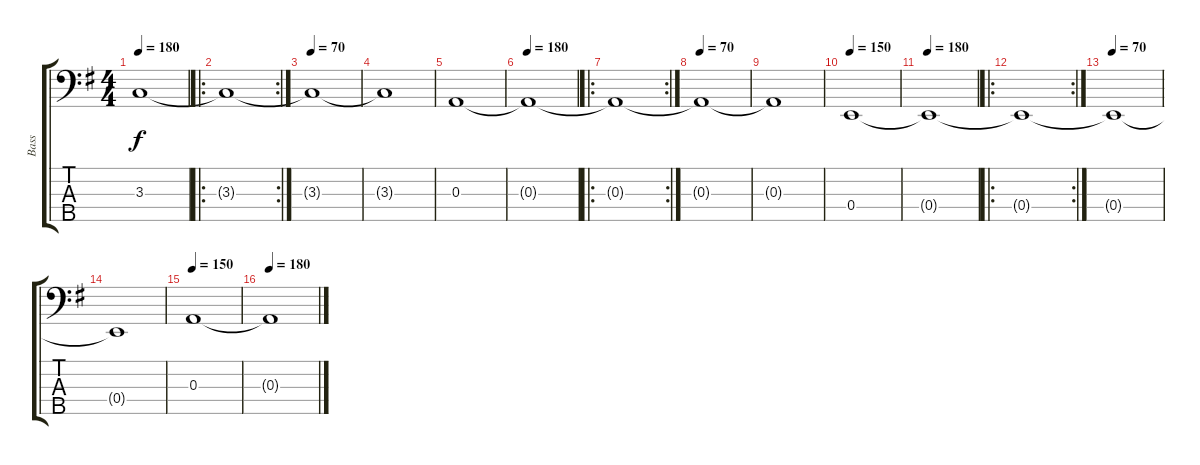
\track ("Bass" "Bass") {instrument electricbassfinger}
\staff {score tabs}
\tuning (G2 D2 A1 E1 B0) {hide}
\ts (4 4)
\tempo 180
\clef f4
\ks g
3.3{t}.1{dy f} |
\ro
\rc 2
3.3{t}.1 |
\tempo 70
3.3{t}.1 |
3.3{t}.1 |
0.3.1 |
\tempo 180
0.3{t}.1 |
\ro
\rc 2
0.3{t}.1 |
\tempo 70
0.3{t}.1 |
0.3{t}.1 |
\tempo 150
0.4.1 |
\tempo 180
0.4{t}.1 |
\ro
\rc 2
0.4{t}.1 |
\tempo 70
0.4{t}.1 |
0.4{t}.1 |
\tempo 150
0.3.1 |
\tempo 180
0.3{t}.1
